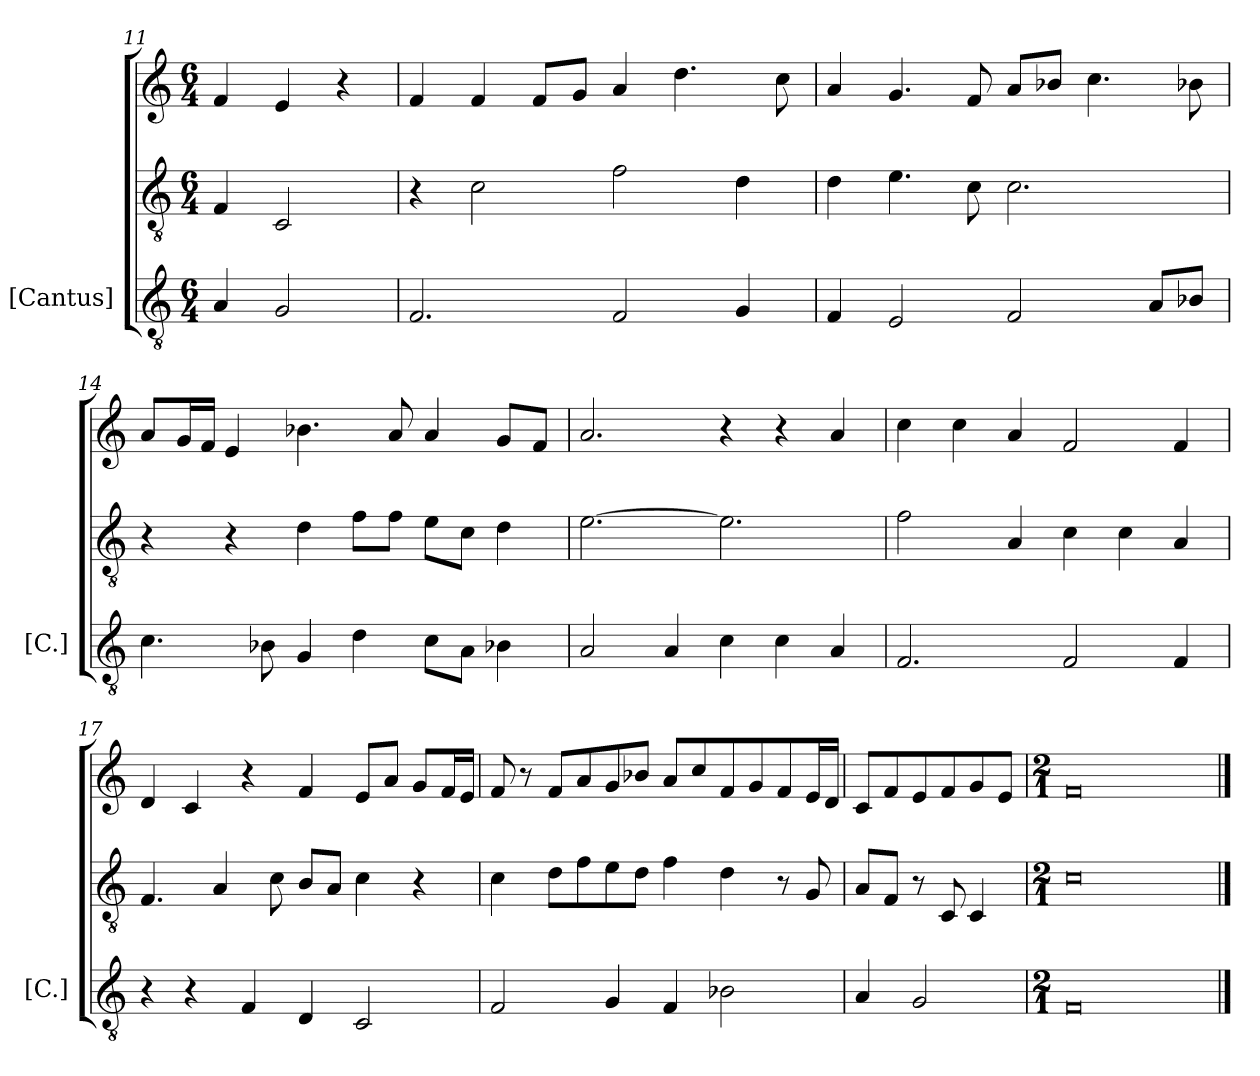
**kern	**kern	**kern
*part1	*part1	*part1
*staff3	*staff2	*staff1
*I"[Cantus]	*	*
*I'[C.]	*	*
*clefGv2	*clefGv2	*clefG2
*k[]	*k[]	*k[]
*M6/4	*M6/4	*M6/4
=11	=11	=11
4A/	4F/	4f/
2G/	2C/	4e/
.	.	4r
=12	=12	=12
2.F/	4r	4f/
.	2c\	4f/
.	.	8f/L
.	.	8g/J
2F/	2f\	4a/
.	.	4.dd\
4G/	4d\	.
.	.	8cc\
=13	=13	=13
4F/	4d\	4a/
2E/	4.e\	4.g/
.	8c\	8f/
2F/	2.c\	8a/L
.	.	8b-X/J
.	.	4.cc\
8A/L	.	.
8B-X/J	.	8b-X\
=14	=14	=14
4.c\	4r	8a/L
.	.	16g/L
.	.	16f/JJ
.	4r	4e/
8B-X\	.	.
4G/	4d\	4.b-X\
4d\	8f\L	.
.	8f\J	8a/
8c\L	8e\L	4a/
8A\J	8c\J	.
4B-X\	4d\	8g/L
.	.	8f/J
=15	=15	=15
2A/	[2.e\	2.a/
4A/	.	.
4c\	2.e\]	4r
4c\	.	4r
4A/	.	4a/
=16	=16	=16
2.F/	2f\	4cc\
.	.	4cc\
.	4A/	4a/
2F/	4c\	2f/
.	4c\	.
4F/	4A/	4f/
=17	=17	=17
4r	4.F/	4d/
4r	.	4c/
.	4A/	.
4F/	.	4r
.	8c\	.
4D/	8B/L	4f/
.	8A/J	.
2C/	4c\	8e/L
.	.	8a/J
.	4r	8g/L
.	.	16f/L
.	.	16e/JJ
=18	=18	=18
2F/	4c\	8f/
.	.	8r
.	8d\L	8f/L
.	8f\	8a/
4G/	8e\	8g/
.	8d\J	8b-X/J
4F/	4f\	8a/L
.	.	8cc/
2B-X\	4d\	8f/
.	.	8g/
.	8r	8f/
.	8G/	16e/L
.	.	16d/JJ
=19	=19	=19
4A/	8A/L	8c/L
.	8F/J	8f/
2G/	8r	8e/
.	8C/	8f/
.	4C/	8g/
.	.	8e/J
=20	=20	=20
*M2/1	*M2/1	*M2/1
0F	0c	0f
==	==	==
*-	*-	*-
